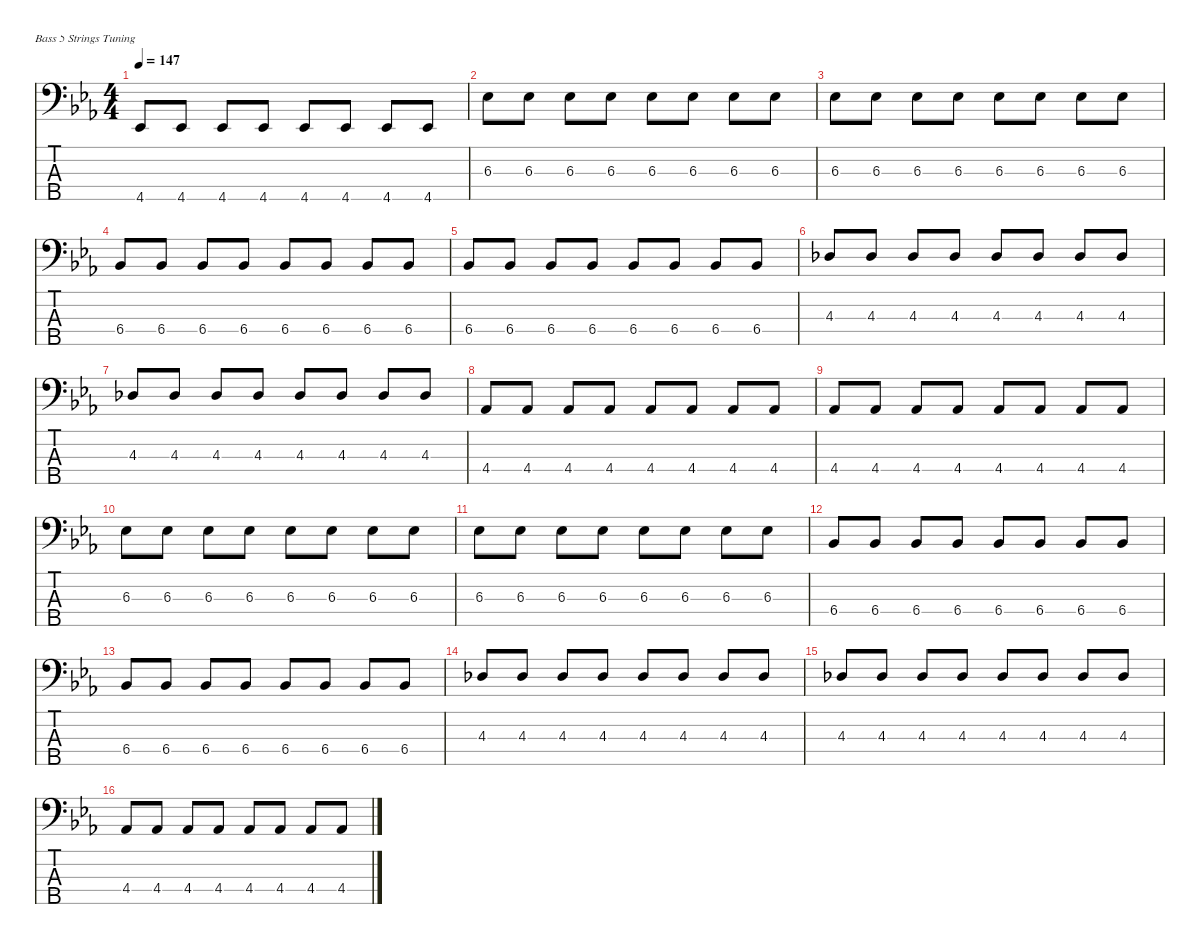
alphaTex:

\defaultSystemsLayout 4
\hideDynamics
\bracketExtendMode nobrackets
\singleTrackTrackNamePolicy hidden
\multiTrackTrackNamePolicy hidden
\firstSystemTrackNameMode fullname
\firstSystemTrackNameOrientation horizontal
\otherSystemsTrackNameOrientation horizontal
\track ("Bass" "el.bs.") {instrument electricbasspick}
\staff {score tabs}
\tuning (G2 D2 A1 E1 B0)
\ts (4 4)
\tempo 147
\clef f4
\ks eb
4.5{acc b}.8{dy ff beam Up} 4.5{acc b}.8{beam Up} 4.5{acc b}.8{beam Up} 4.5{acc b}.8{beam Up} 4.5{acc b}.8{beam Up} 4.5{acc b}.8{beam Up} 4.5{acc b}.8{beam Up} 4.5{acc b}.8{beam Up} |
6.3{acc b}.8{dy f beam Down} 6.3{acc b}.8{beam Down} 6.3{acc b}.8{beam Down} 6.3{acc b}.8{beam Down} 6.3{acc b}.8{beam Down} 6.3{acc b}.8{beam Down} 6.3{acc b}.8{beam Down} 6.3{acc b}.8{beam Down} |
6.3{acc b}.8{beam Down} 6.3{acc b}.8{beam Down} 6.3{acc b}.8{beam Down} 6.3{acc b}.8{beam Down} 6.3{acc b}.8{beam Down} 6.3{acc b}.8{beam Down} 6.3{acc b}.8{beam Down} 6.3{acc b}.8{beam Down} |
6.4{acc b}.8{beam Up} 6.4{acc b}.8{beam Up} 6.4{acc b}.8{beam Up} 6.4{acc b}.8{beam Up} 6.4{acc b}.8{beam Up} 6.4{acc b}.8{beam Up} 6.4{acc b}.8{beam Up} 6.4{acc b}.8{beam Up} |
6.4{acc b}.8{beam Up} 6.4{acc b}.8{beam Up} 6.4{acc b}.8{beam Up} 6.4{acc b}.8{beam Up} 6.4{acc b}.8{beam Up} 6.4{acc b}.8{beam Up} 6.4{acc b}.8{beam Up} 6.4{acc b}.8{beam Up} |
4.3{acc b}.8{beam Up} 4.3{acc b}.8{beam Up} 4.3{acc b}.8{beam Up} 4.3{acc b}.8{beam Up} 4.3{acc b}.8{beam Up} 4.3{acc b}.8{beam Up} 4.3{acc b}.8{beam Up} 4.3{acc b}.8{beam Up} |
4.3{acc b}.8{beam Up} 4.3{acc b}.8{beam Up} 4.3{acc b}.8{beam Up} 4.3{acc b}.8{beam Up} 4.3{acc b}.8{beam Up} 4.3{acc b}.8{beam Up} 4.3{acc b}.8{beam Up} 4.3{acc b}.8{beam Up} |
4.4{acc b}.8{beam Up} 4.4{acc b}.8{beam Up} 4.4{acc b}.8{beam Up} 4.4{acc b}.8{beam Up} 4.4{acc b}.8{beam Up} 4.4{acc b}.8{beam Up} 4.4{acc b}.8{beam Up} 4.4{acc b}.8{beam Up} |
4.4{acc b}.8{beam Up} 4.4{acc b}.8{beam Up} 4.4{acc b}.8{beam Up} 4.4{acc b}.8{beam Up} 4.4{acc b}.8{beam Up} 4.4{acc b}.8{beam Up} 4.4{acc b}.8{beam Up} 4.4{acc b}.8{beam Up} |
6.3{acc b}.8{beam Down} 6.3{acc b}.8{beam Down} 6.3{acc b}.8{beam Down} 6.3{acc b}.8{beam Down} 6.3{acc b}.8{beam Down} 6.3{acc b}.8{beam Down} 6.3{acc b}.8{beam Down} 6.3{acc b}.8{beam Down} |
6.3{acc b}.8{beam Down} 6.3{acc b}.8{beam Down} 6.3{acc b}.8{beam Down} 6.3{acc b}.8{beam Down} 6.3{acc b}.8{beam Down} 6.3{acc b}.8{beam Down} 6.3{acc b}.8{beam Down} 6.3{acc b}.8{beam Down} |
6.4{acc b}.8{beam Up} 6.4{acc b}.8{beam Up} 6.4{acc b}.8{beam Up} 6.4{acc b}.8{beam Up} 6.4{acc b}.8{beam Up} 6.4{acc b}.8{beam Up} 6.4{acc b}.8{beam Up} 6.4{acc b}.8{beam Up} |
6.4{acc b}.8{beam Up} 6.4{acc b}.8{beam Up} 6.4{acc b}.8{beam Up} 6.4{acc b}.8{beam Up} 6.4{acc b}.8{beam Up} 6.4{acc b}.8{beam Up} 6.4{acc b}.8{beam Up} 6.4{acc b}.8{beam Up} |
4.3{acc b}.8{beam Up} 4.3{acc b}.8{beam Up} 4.3{acc b}.8{beam Up} 4.3{acc b}.8{beam Up} 4.3{acc b}.8{beam Up} 4.3{acc b}.8{beam Up} 4.3{acc b}.8{beam Up} 4.3{acc b}.8{beam Up} |
4.3{acc b}.8{beam Up} 4.3{acc b}.8{beam Up} 4.3{acc b}.8{beam Up} 4.3{acc b}.8{beam Up} 4.3{acc b}.8{beam Up} 4.3{acc b}.8{beam Up} 4.3{acc b}.8{beam Up} 4.3{acc b}.8{beam Up} |
4.4{acc b}.8{beam Up} 4.4{acc b}.8{beam Up} 4.4{acc b}.8{beam Up} 4.4{acc b}.8{beam Up} 4.4{acc b}.8{beam Up} 4.4{acc b}.8{beam Up} 4.4{acc b}.8{beam Up} 4.4{acc b}.8{beam Up}
